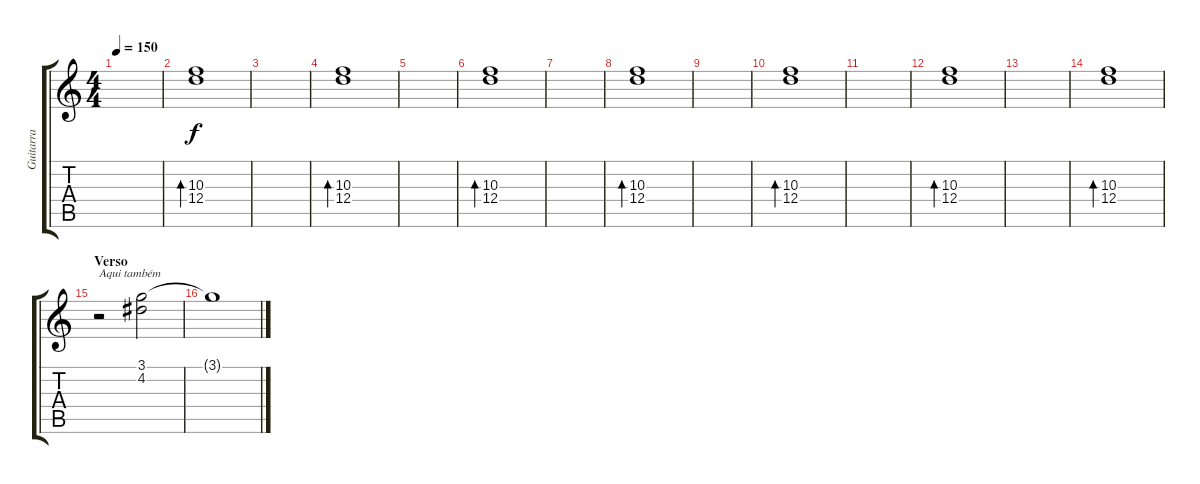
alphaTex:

\track ("Guitarra" "Guitarra") {instrument electricguitarclean}
\staff {score tabs}
\tuning (E4 B3 G3 D3 A2 E2) {hide}
\ts (4 4)
\tempo 150
\clef g2
\ks c
|
(10.3 12.4).1{bd 480} |
|
(10.3 12.4).1{bd 480} |
|
(10.3 12.4).1{bd 480} |
|
(10.3 12.4).1{bd 480} |
|
(10.3 12.4).1{bd 480} |
|
(10.3 12.4).1{bd 480} |
|
(10.3 12.4).1{bd 480} |
\section ("" "Verso")
r.2{txt "Aqui também"} (3.1 4.2).2 |
3.1{t}.1
